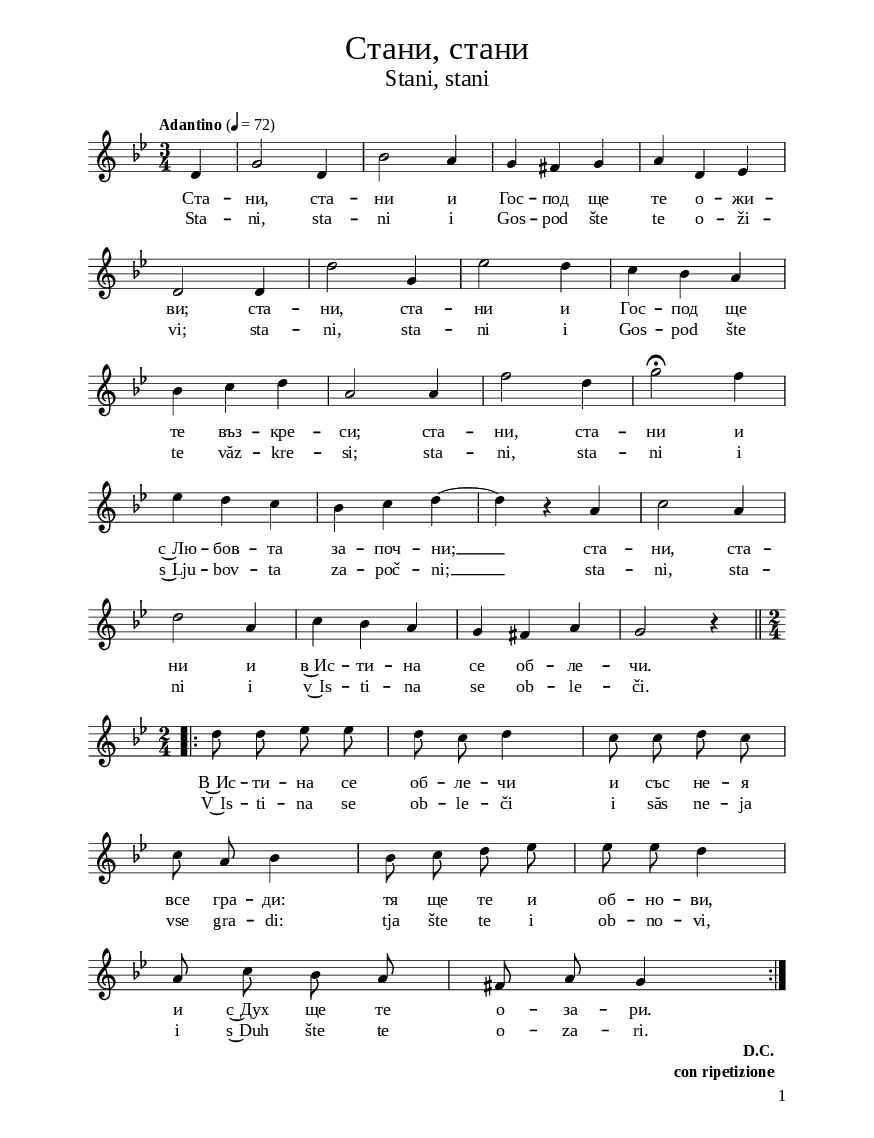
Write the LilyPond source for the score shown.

\version "2.24.2"

% include paper part and global functions
\include "include/globals.ily"

\bookpart {

  \label #'ref028
  \tocItem \markup "Стани, стани – Stani, stani"

  \include "include/bookpart-paper.ily"
  \score {
    \include "include/score-layout.ily"

    \new Voice \absolute {
      \clef treble
      \key g \minor
      \time 3/4
      \tempoFunc "Adantino" 4 "72"
      \autoBeamOff
      \partial 4
      d'4 | g'2 d'4 | bes'2 a'4 | g'4 fis' g' |  a'4 d' es'  \break
      d'2 d'4 |  d''2 g'4 | es''2 d''4 | c''4 bes' a' \break |
      bes'4 c'' d'' | a'2 a'4 | f''2 d''4 |  g''2 \fermata f''4 \break |
      es''4 d'' c'' | bes'4 c'' d'' ~ | d''4  r a' | c''2 a'4 \break |
      d''2 a'4 | c''4 bes' a' | g'4 fis' a' | g'2 r4 | \time 2/4 \break |
      \bar ".|:-||" d''8 d'' es'' es'' | d''8 c'' d''4 | c''8 c'' d'' c'' \break |
      c''8 a' bes'4 | bes'8 c'' d'' es'' | es''8 es'' d''4 \break |
      a'8 c'' bes' a' | fis'8 a' g'4  \bar ":|." \break
    }


    \addlyrics {
      Ста -- ни, ста -- ни и Гос -- под ще те о -- жи -- ви;
      ста -- ни, ста -- ни и Гос -- под ще те въз --
      кре -- си; ста -- ни, ста -- ни и с~Лю -- бов --
      та за -- поч -- ни; __ ста -- ни, ста -- ни и в~Ис
      -- ти -- на се об -- ле -- чи. В~Ис -- ти -- на
      се об -- ле -- чи и със не -- я все гра -- ди:
      тя ще те и об -- но -- ви, и с~Дух ще те о
      -- за -- ри.}
      \addlyrics {
        Sta -- ni, sta -- ni i Gos -- pod šte te o -- ži -- vi;
        sta -- ni, sta -- ni i Gos -- pod šte te văz --
        kre -- si; sta -- ni, sta -- ni i s~Lju -- bov --
        ta za -- poč -- ni; __ sta -- ni, sta -- ni i v~Is
        -- ti -- na se ob -- le -- či. V~Is -- ti -- na
        se ob -- le -- či i săs ne -- ja vse gra -- di:
        tja šte te i ob -- no -- vi, i s~Duh šte te o
        -- za -- ri.}

        \header {
          title = \titleFunc "Стани, стани" "Stani, stani"
        }

        \midi{}

      } % score

      \markup \dc-two "D.C." "con ripetizione"

      \pageBreak

      % include foreign translation(s) of the song
      \version "2.24.1"

\markup \fill-line { \fontsize #deTitleFontSize "Stehe auf, stehe auf" }
\markup \null
\markup \null
\markup \fontsize #deCoupletFontSize {
  \hspace #10
  \override #`(baseline-skip . ,deCoupletBaselineSkip)
  \column {
    \line { 1. Steh auf, steh auf }
    \line {   "   " und der Herr wird dich beleben; }
    \line {   "   " steh auf, steh auf}
    \line {   "   " und der Herr wird dich auferstehen lassen; }
    \line {   "   " steh auf, steh auf  }
    \line {   "   "und beginne mit Liebe;}
    \line {   "   "stehe auf, stehe auf }
    \line {   "   "und kleide dich in Wahrheit.}

    \line {   "   " }
    \line {  2. Kleide dich in Wahrheit}
    \line {   "   "und erbaue immer mit ihr,}
    \line {   "   "sie wird dich sogar erneuern}
    \line {   "   "und mit Geist dich erleuchten.}
    \line { " " }


  }
}












%---------------------------------------------------------------------


    } % bookpart
